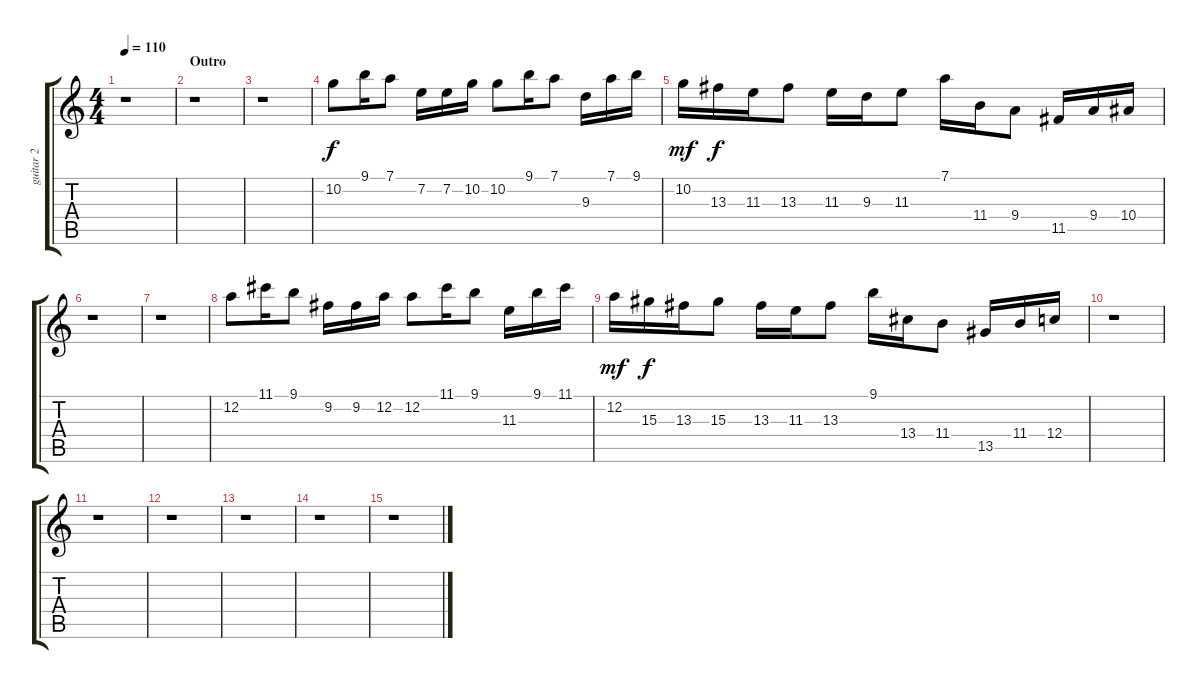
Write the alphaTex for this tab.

\track ("guitar 2" "guitar 2") {instrument distortionguitar}
\staff {score tabs}
\tuning (D4 A3 F3 C3 G2 D2) {hide}
\ts (4 4)
\tempo 110
\clef g2
\ks c
r.1{dy f} |
\section ("" "Outro")
r.1 |
r.1 |
10.2.8 9.1.16 7.1.8 7.2.16 7.2.16 10.2.16 10.2.8 9.1.16 7.1.8 9.3.16 7.1.16 9.1.16 |
10.2.16{dy mf} 13.3.16{dy f} 11.3.16 13.3.8 11.3.16 9.3.16 11.3.8 7.1.16 11.4.16 9.4.8 11.5.16 9.4.16 10.4.16 |
r.1 |
r.1 |
12.2.8 11.1.16 9.1.8 9.2.16 9.2.16 12.2.16 12.2.8 11.1.16 9.1.8 11.3.16 9.1.16 11.1.16 |
12.2.16{dy mf} 15.3.16{dy f} 13.3.16 15.3.8 13.3.16 11.3.16 13.3.8 9.1.16 13.4.16 11.4.8 13.5.16 11.4.16 12.4.16 |
r.1 |
r.1 |
r.1 |
r.1 |
r.1 |
r.1
